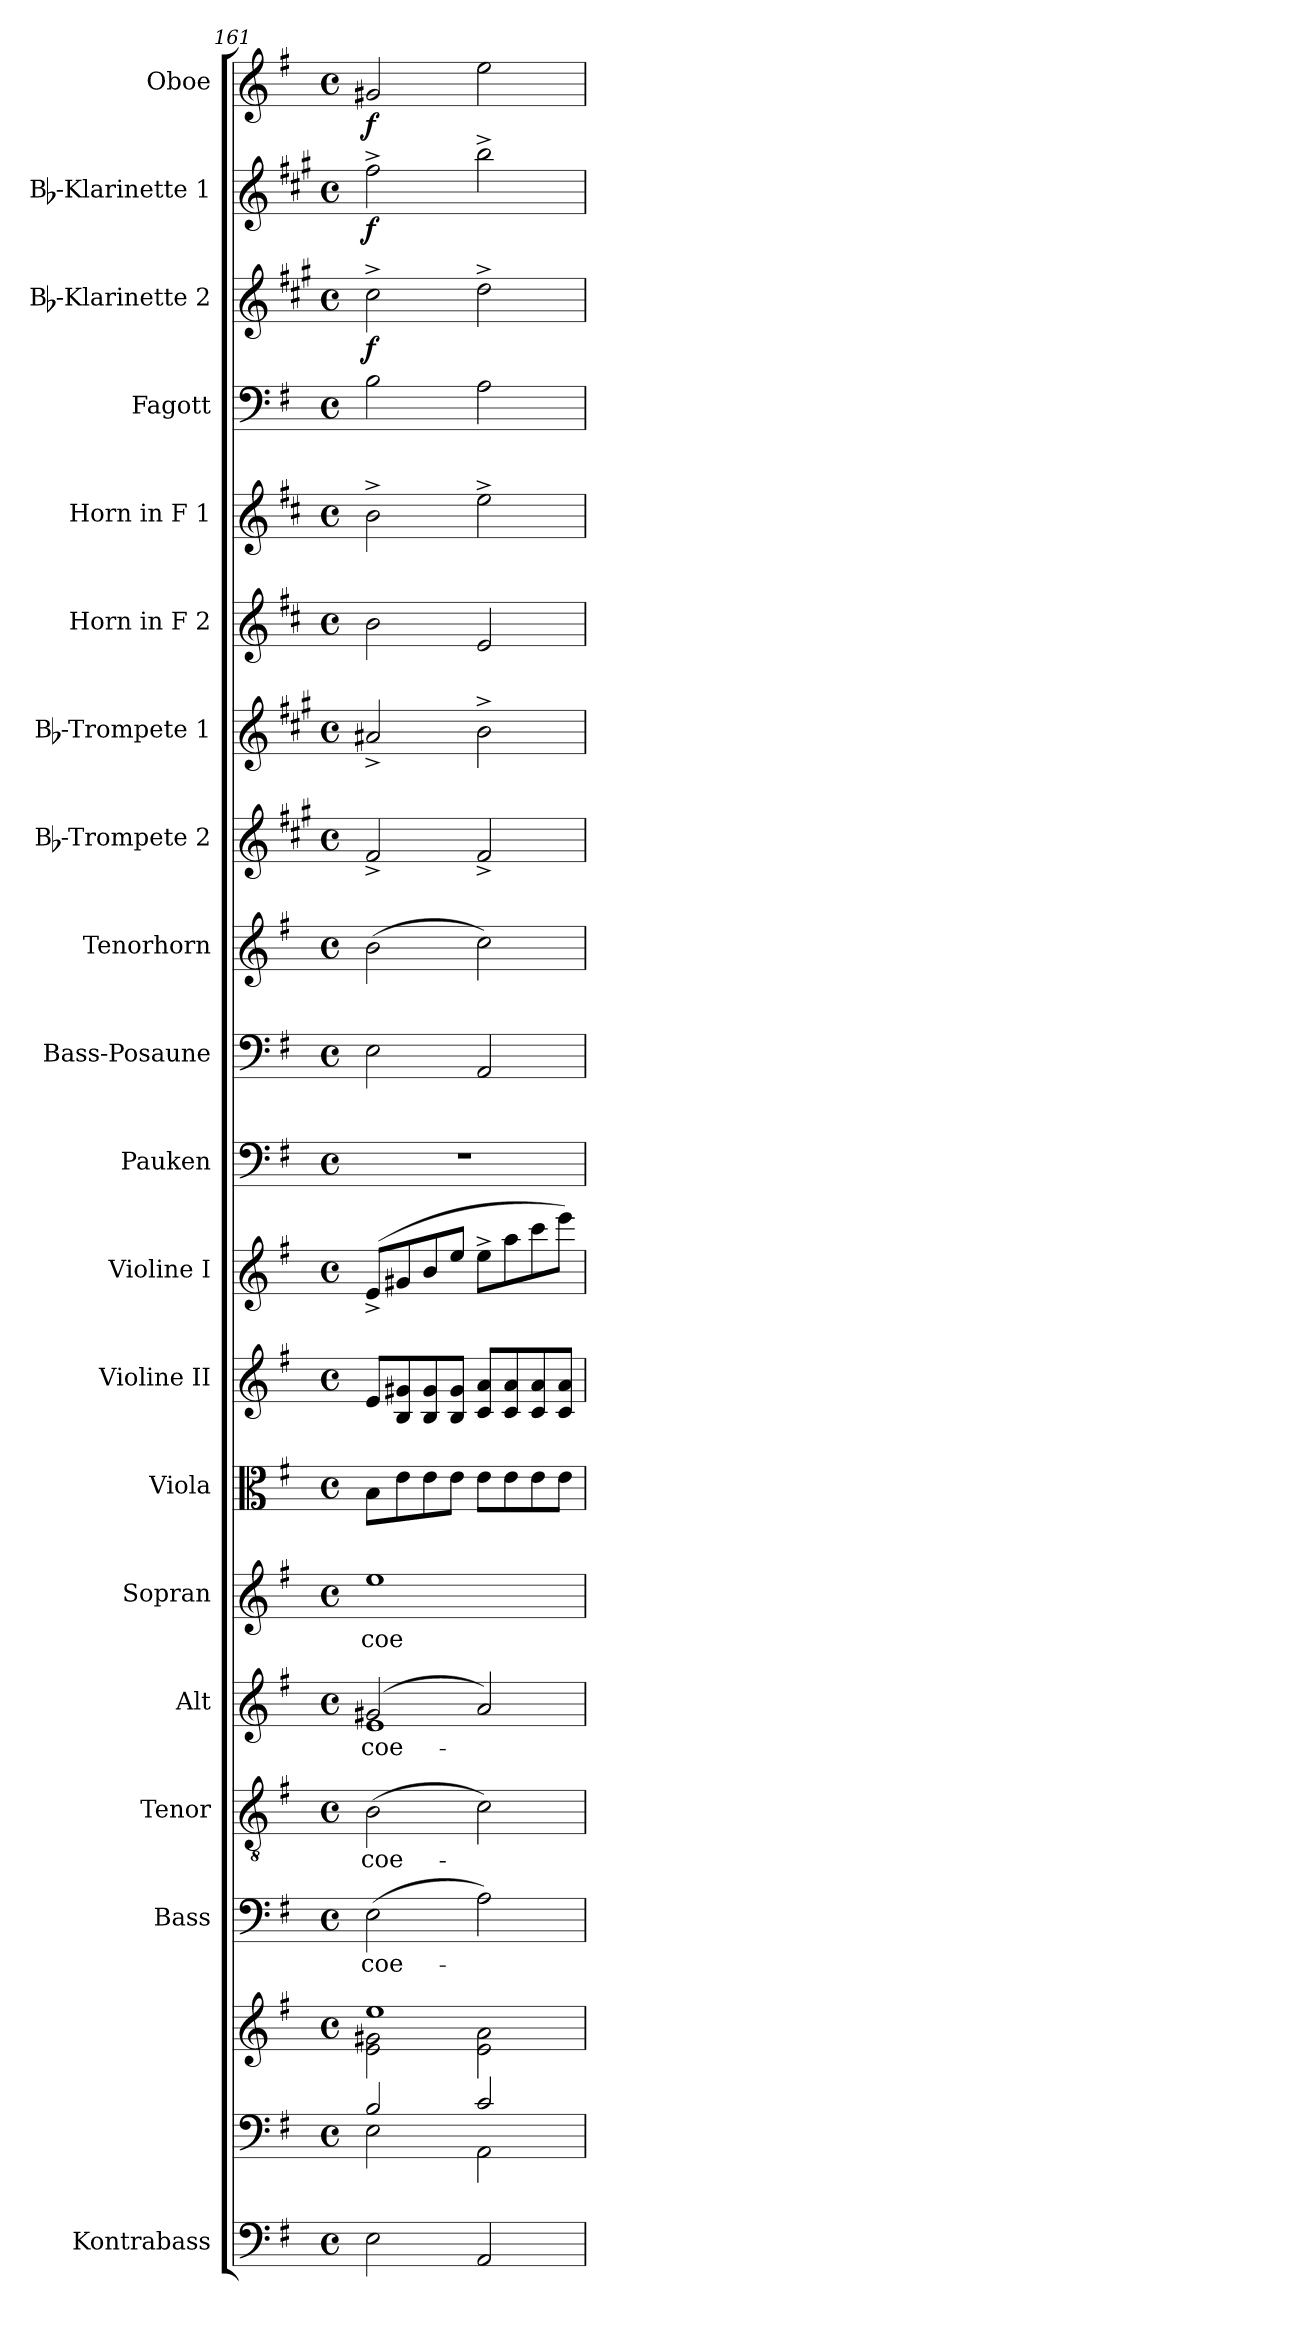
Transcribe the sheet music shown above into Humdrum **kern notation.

**kern	**kern	**kern	**kern	**text	**kern	**text	**kern	**text	**kern	**text	**kern	**kern	**kern	**kern	**kern	**kern	**kern	**kern	**kern	**kern	**kern	**kern	**dynam	**kern	**dynam	**kern	**dynam
*part20	*part19	*part19	*part18	*part18	*part17	*part17	*part16	*part16	*part15	*part15	*part14	*part13	*part12	*part11	*part10	*part9	*part8	*part7	*part6	*part5	*part4	*part3	*part3	*part2	*part2	*part1	*part1
*staff21	*staff20	*staff19	*staff18	*staff18	*staff17	*staff17	*staff16	*staff16	*staff15	*staff15	*staff14	*staff13	*staff12	*staff11	*staff10	*staff9	*staff8	*staff7	*staff6	*staff5	*staff4	*staff3	*staff3	*staff2	*staff2	*staff1	*staff1
*I"Kontrabass	*	*	*I"Bass	*	*I"Tenor	*	*I"Alt	*	*I"Sopran	*	*I"Viola	*I"Violine II	*I"Violine I	*I"Pauken	*I"Bass-Posaune	*I"Tenorhorn	*I"Bb-Trompete 2	*I"Bb-Trompete 1	*I"Horn in F 2	*I"Horn in F 1	*I"Fagott	*I"Bb-Klarinette 2	*	*I"Bb-Klarinette 1	*	*I"Oboe	*
*I'Kb.	*	*	*I'B.	*	*I'T.	*	*I'A.	*	*I'S.	*	*I'Vla.	*I'Vl. II	*I'Vl. I	*I'Pk.	*I'B. Pos.	*I'T. Hrn.	*I'Bb Trp. 2	*I'Bb Trp. 1	*	*	*I'Fg.	*I'Bb Kl. 2	*	*I'Bb Kl. 1	*	*I'Ob.	*
*clefF4	*clefF4	*clefG2	*clefF4	*	*clefGv2	*	*clefG2	*	*clefG2	*	*clefC3	*clefG2	*clefG2	*clefF4	*clefF4	*clefG2	*clefG2	*clefG2	*clefG2	*clefG2	*clefF4	*clefG2	*	*clefG2	*	*clefG2	*
*ITrd7c12	*	*	*	*	*	*	*	*	*	*	*	*	*	*	*	*ITrd8c14	*ITrd1c2	*ITrd1c2	*ITrd4c7	*ITrd4c7	*	*ITrd1c2	*	*ITrd1c2	*	*	*
*k[f#]	*k[f#]	*k[f#]	*k[f#]	*	*k[f#]	*	*k[f#]	*	*k[f#]	*	*k[f#]	*k[f#]	*k[f#]	*k[f#]	*k[f#]	*k[f#]	*k[f#]	*k[f#]	*k[f#]	*k[f#]	*k[f#]	*k[f#]	*	*k[f#]	*	*k[f#]	*
*G:	*G:	*G:	*G:	*	*G:	*	*G:	*	*G:	*	*G:	*G:	*G:	*G:	*G:	*G:	*G:	*G:	*G:	*G:	*G:	*G:	*	*G:	*	*G:	*
*M4/4	*M4/4	*M4/4	*M4/4	*	*M4/4	*	*M4/4	*	*M4/4	*	*M4/4	*M4/4	*M4/4	*M4/4	*M4/4	*M4/4	*M4/4	*M4/4	*M4/4	*M4/4	*M4/4	*M4/4	*	*M4/4	*	*M4/4	*
*met(c)	*met(c)	*met(c)	*met(c)	*	*met(c)	*	*met(c)	*	*met(c)	*	*met(c)	*met(c)	*met(c)	*met(c)	*met(c)	*met(c)	*met(c)	*met(c)	*met(c)	*met(c)	*met(c)	*met(c)	*	*met(c)	*	*met(c)	*
=161	=161	=161	=161	=161	=161	=161	=161	=161	=161	=161	=161	=161	=161	=161	=161	=161	=161	=161	=161	=161	=161	=161	=161	=161	=161	=161	=161
*	*^	*^	*	*	*	*	*	*	*	*	*	*	*	*	*	*	*	*	*	*	*	*	*	*	*	*	*
!	!	!	!	!	!	!LO:LY:b	!	!LO:LY:b	!	!LO:LY:b	!	!LO:LY:b	!	!	!	!	!	!	!	!	!	!	!	!	!LO:DY:b	!	!LO:DY:b	!	!LO:DY:b
*	*	*	*	*	*	*	*	*	*^	*	*	*	*	*	*	*	*	*	*	*	*	*	*	*	*	*	*	*	*
2EE\	2B/	2E\	1ee	2e\ 2g#X\	(>2E\	coe-	(>2B\	coe-	(2g#X/	1e	coe-	1ee	coe-	8B\L	8e/L	(>8e^</L	1r	2E\	(>2B\	2e^</	2g#X^</	2e\	2e^>\	2B\	2b^>\	f	2ee^>\	f	2g#X/	f
.	.	.	.	.	.	.	.	.	.	.	.	.	.	8e\	8B/ 8g#X/	8g#X/	.	.	.	.	.	.	.	.	.	.	.	.	.	.
.	.	.	.	.	.	.	.	.	.	.	.	.	.	8e\	8B/ 8g#/	8b/	.	.	.	.	.	.	.	.	.	.	.	.	.	.
.	.	.	.	.	.	.	.	.	.	.	.	.	.	8e\J	8B/ 8g#/J	8ee/J	.	.	.	.	.	.	.	.	.	.	.	.	.	.
2AAA/	2c/	2AA\	.	2e\ 2a\	2A\)	.	2c\)	.	2a/)	.	.	.	.	8e\L	8c/ 8a/L	8ee^>\L	.	2AA/	2c\)	2e^</	2a^>\	2A/	2a^>\	2A\	2cc^>\	.	2aa^>\	.	2ee\	.
.	.	.	.	.	.	.	.	.	.	.	.	.	.	8e\	8c/ 8a/	8aa\	.	.	.	.	.	.	.	.	.	.	.	.	.	.
.	.	.	.	.	.	.	.	.	.	.	.	.	.	8e\	8c/ 8a/	8ccc\	.	.	.	.	.	.	.	.	.	.	.	.	.	.
.	.	.	.	.	.	.	.	.	.	.	.	.	.	8e\J	8c/ 8a/J	8eee\J)	.	.	.	.	.	.	.	.	.	.	.	.	.	.
*	*v	*v	*	*	*	*	*	*	*v	*v	*	*	*	*	*	*	*	*	*	*	*	*	*	*	*	*	*	*	*	*
*	*	*v	*v	*	*	*	*	*	*	*	*	*	*	*	*	*	*	*	*	*	*	*	*	*	*	*	*	*
=	=	=	=	=	=	=	=	=	=	=	=	=	=	=	=	=	=	=	=	=	=	=	=	=	=	=	=
*-	*-	*-	*-	*-	*-	*-	*-	*-	*-	*-	*-	*-	*-	*-	*-	*-	*-	*-	*-	*-	*-	*-	*-	*-	*-	*-	*-
